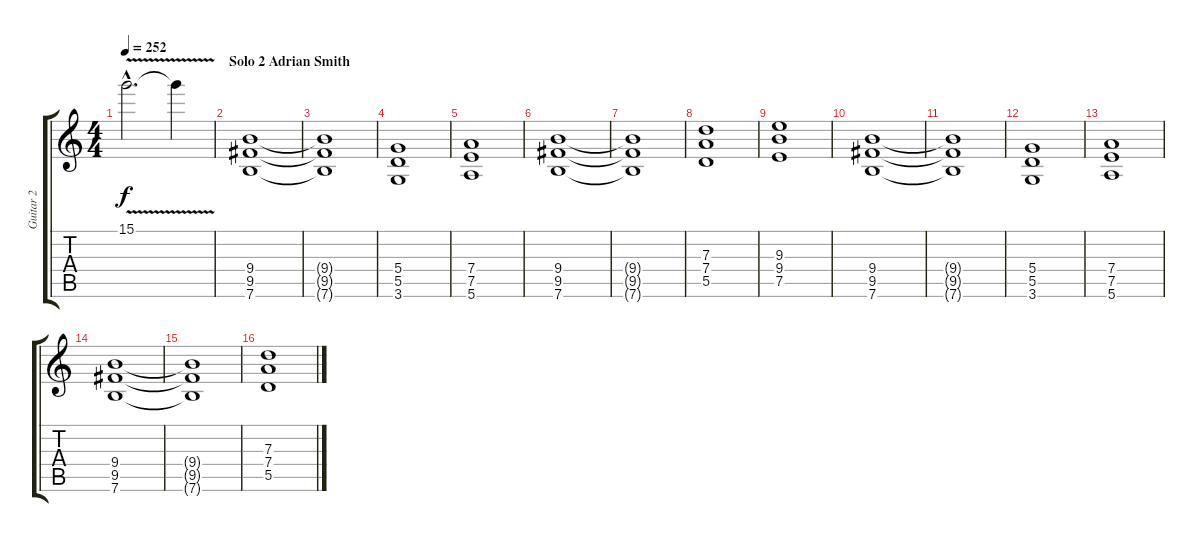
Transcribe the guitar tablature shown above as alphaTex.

\track ("Guitar 2" "Guitar 2") {instrument distortionguitar}
\staff {score tabs}
\tuning (E4 B3 G3 D3 A2 E2) {hide}
\ts (4 4)
\tempo 252
\clef g2
\ks c
15.1{v hac t}.2{d dy f} 15.1{t}.4 |
\section ("" "Solo 2 Adrian Smith")
(9.4 9.5 7.6).1 |
(9.4{t} 9.5{t} 7.6{t}).1 |
(5.4 5.5 3.6).1 |
(7.4 7.5 5.6).1 |
(9.4 9.5 7.6).1 |
(9.4{t} 9.5{t} 7.6{t}).1 |
(7.3 7.4 5.5).1 |
(9.3 9.4 7.5).1 |
(9.4 9.5 7.6).1 |
(9.4{t} 9.5{t} 7.6{t}).1 |
(5.4 5.5 3.6).1 |
(7.4 7.5 5.6).1 |
(9.4 9.5 7.6).1 |
(9.4{t} 9.5{t} 7.6{t}).1 |
(7.3 7.4 5.5).1
